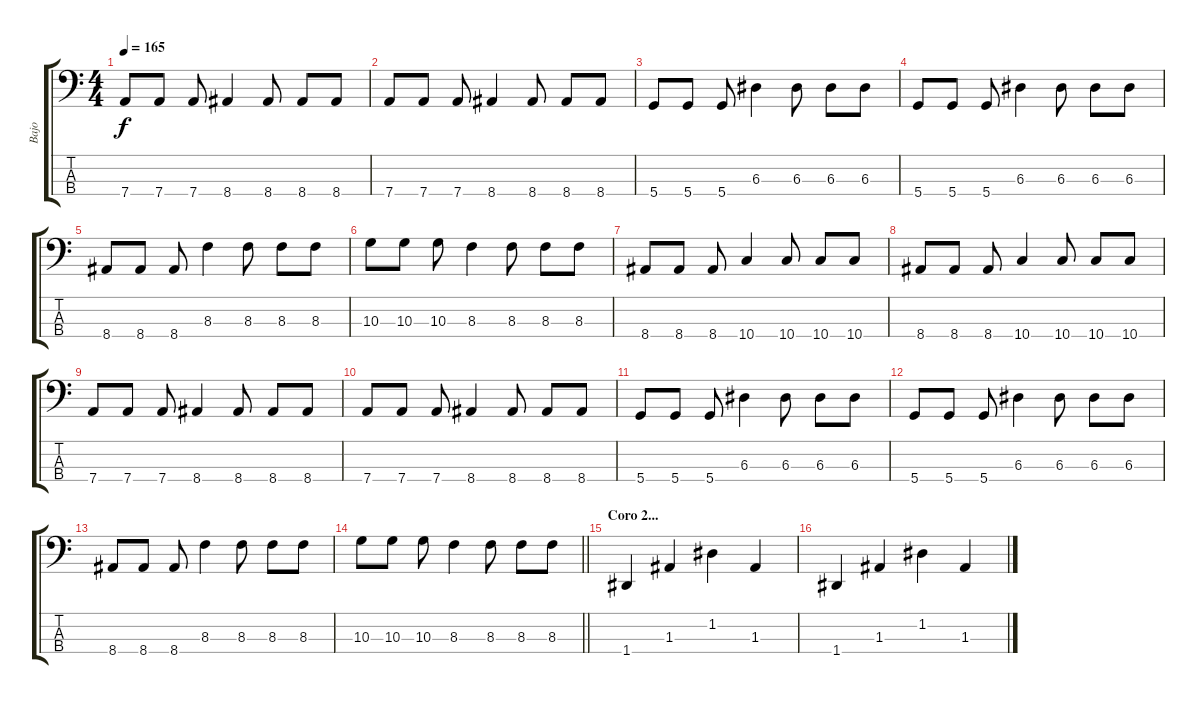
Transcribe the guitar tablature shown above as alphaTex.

\track ("Bajo" "Bajo") {instrument electricbasspick}
\staff {score tabs}
\tuning (G2 D2 A1 D1) {hide}
\ts (4 4)
\tempo 165
\clef f4
\ks c
7.4.8{dy f} 7.4.8 7.4.8 8.4.4 8.4.8 8.4.8 8.4.8 |
7.4.8 7.4.8 7.4.8 8.4.4 8.4.8 8.4.8 8.4.8 |
5.4.8 5.4.8 5.4.8 6.3.4 6.3.8 6.3.8 6.3.8 |
5.4.8 5.4.8 5.4.8 6.3.4 6.3.8 6.3.8 6.3.8 |
8.4.8 8.4.8 8.4.8 8.3.4 8.3.8 8.3.8 8.3.8 |
10.3.8 10.3.8 10.3.8 8.3.4 8.3.8 8.3.8 8.3.8 |
8.4.8 8.4.8 8.4.8 10.4.4 10.4.8 10.4.8 10.4.8 |
8.4.8 8.4.8 8.4.8 10.4.4 10.4.8 10.4.8 10.4.8 |
7.4.8 7.4.8 7.4.8 8.4.4 8.4.8 8.4.8 8.4.8 |
7.4.8 7.4.8 7.4.8 8.4.4 8.4.8 8.4.8 8.4.8 |
5.4.8 5.4.8 5.4.8 6.3.4 6.3.8 6.3.8 6.3.8 |
5.4.8 5.4.8 5.4.8 6.3.4 6.3.8 6.3.8 6.3.8 |
8.4.8 8.4.8 8.4.8 8.3.4 8.3.8 8.3.8 8.3.8 |
\barLineRight lightlight
10.3.8 10.3.8 10.3.8 8.3.4 8.3.8 8.3.8 8.3.8 |
\section ("" "Coro 2...")
1.4.4 1.3.4 1.2.4 1.3.4 |
1.4.4 1.3.4 1.2.4 1.3.4
